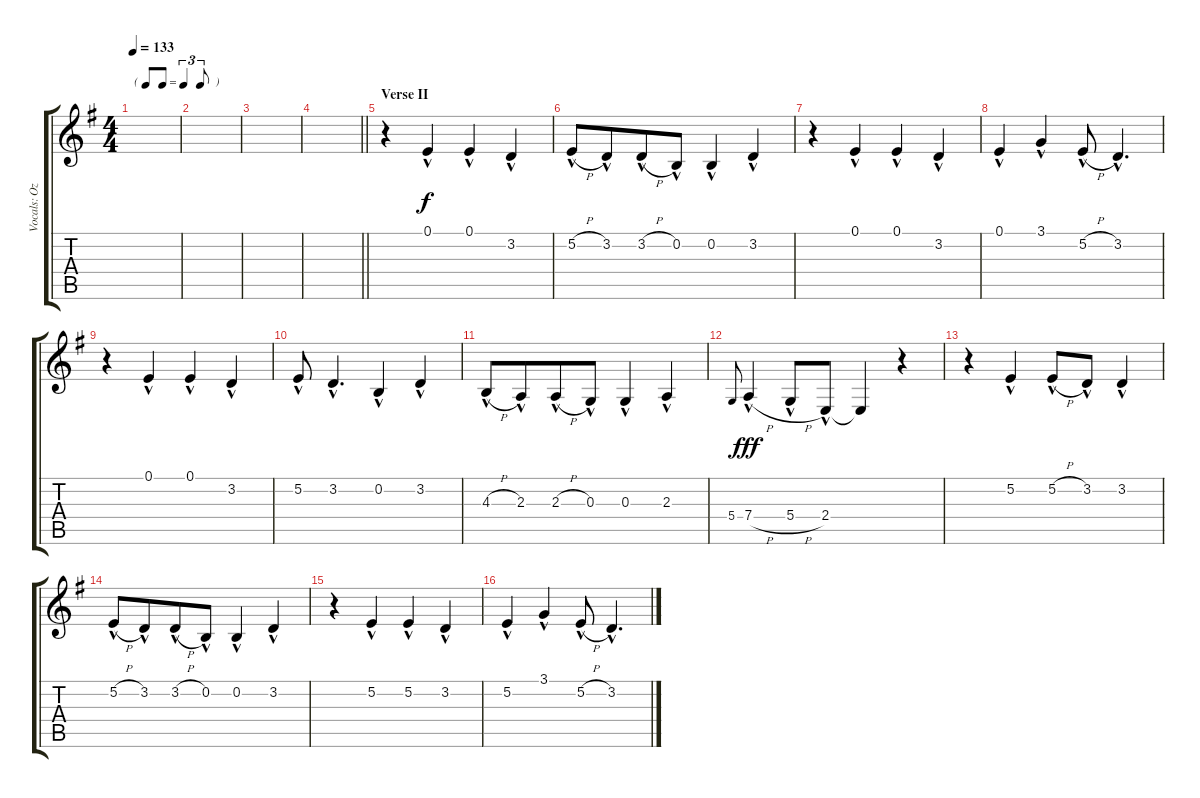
\track ("Vocals: Ozzy" "Vocals: Oz") {instrument lead2sawtooth}
\staff {score tabs}
\tuning (E4 B3 G3 D3 A2 E2) {hide}
\ts (4 4)
\tf triplet8th
\tempo 133
\clef g2
\ks g
|
|
|
\barLineRight lightlight
|
\section ("" "Verse II")
r.4 0.1{hac}.4 0.1{hac}.4 3.2{hac}.4 |
5.2{h hac}.8 3.2{hac}.8{beam merge} 3.2{h hac}.8 0.2{hac}.8 0.2{hac}.4 3.2{hac}.4 |
r.4 0.1{hac}.4 0.1{hac}.4 3.2{hac}.4 |
0.1{hac}.4 3.1{hac}.4 5.2{h hac}.8 3.2{hac}.4{d} |
r.4 0.1{hac}.4 0.1{hac}.4 3.2{hac}.4 |
5.2{hac}.8 3.2{hac}.4{d} 0.2{hac}.4 3.2{hac}.4 |
4.3{h hac}.8 2.3{hac}.8{beam merge} 2.3{h hac}.8 0.3{hac}.8 0.3{hac}.4 2.3{hac}.4 |
5.4.8{gr onbeat dy f} 7.4{h hac}.4{dy fff} 5.4{h hac}.8 2.4{hac}.8 2.4{t}.4 r.4 |
r.4 5.2{hac}.4 5.2{h hac}.8 3.2{hac}.8 3.2{hac}.4 |
5.2{h hac}.8 3.2{hac}.8{beam merge} 3.2{h hac}.8 0.2{hac}.8 0.2{hac}.4 3.2{hac}.4 |
r.4 5.2{hac}.4 5.2{hac}.4 3.2{hac}.4 |
5.2{hac}.4 3.1{hac}.4 5.2{h hac}.8 3.2{hac}.4{d}
